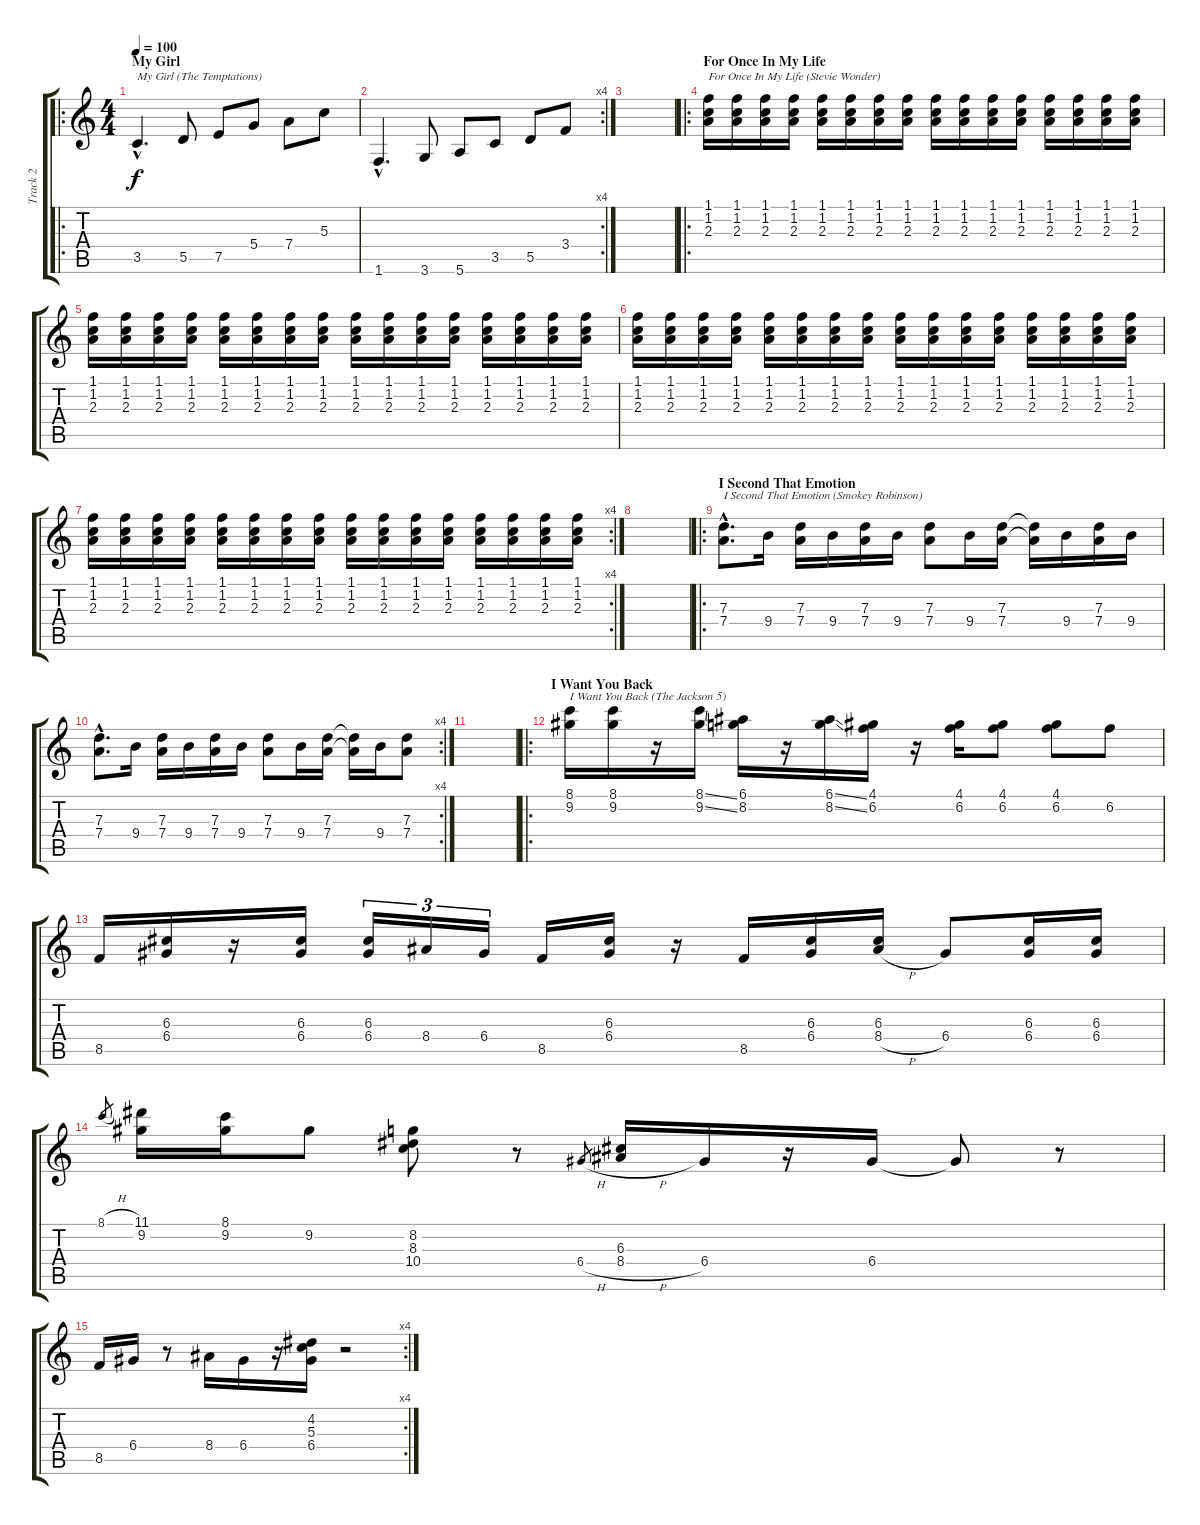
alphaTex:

\track ("Track 2" "Track 2") {instrument electricguitarjazz}
\staff {score tabs}
\tuning (E4 B3 G3 D3 A2 E2) {hide}
\ro
\ts (4 4)
\section ("" "My Girl")
\tempo 100
\clef g2
\ks c
3.5{hac}.4{d txt "My Girl (The Temptations)" dy f instrument electricguitarjazz} 5.5.8 7.5.8 5.4.8 7.4.8 5.3.8 |
\rc 4
1.6{hac}.4{d} 3.6.8 5.6.8 3.5.8 5.5.8 3.4.8 |
|
\ro
\section ("" "For Once In My Life")
(1.1 1.2 2.3).16{txt "For Once In My Life (Stevie Wonder)"} (1.1 1.2 2.3).16 (1.1 1.2 2.3).16 (1.1 1.2 2.3).16 (1.1 1.2 2.3).16 (1.1 1.2 2.3).16 (1.1 1.2 2.3).16 (1.1 1.2 2.3).16 (1.1 1.2 2.3).16 (1.1 1.2 2.3).16 (1.1 1.2 2.3).16 (1.1 1.2 2.3).16 (1.1 1.2 2.3).16 (1.1 1.2 2.3).16 (1.1 1.2 2.3).16 (1.1 1.2 2.3).16 |
(1.1 1.2 2.3).16 (1.1 1.2 2.3).16 (1.1 1.2 2.3).16 (1.1 1.2 2.3).16 (1.1 1.2 2.3).16 (1.1 1.2 2.3).16 (1.1 1.2 2.3).16 (1.1 1.2 2.3).16 (1.1 1.2 2.3).16 (1.1 1.2 2.3).16 (1.1 1.2 2.3).16 (1.1 1.2 2.3).16 (1.1 1.2 2.3).16 (1.1 1.2 2.3).16 (1.1 1.2 2.3).16 (1.1 1.2 2.3).16 |
(1.1 1.2 2.3).16 (1.1 1.2 2.3).16 (1.1 1.2 2.3).16 (1.1 1.2 2.3).16 (1.1 1.2 2.3).16 (1.1 1.2 2.3).16 (1.1 1.2 2.3).16 (1.1 1.2 2.3).16 (1.1 1.2 2.3).16 (1.1 1.2 2.3).16 (1.1 1.2 2.3).16 (1.1 1.2 2.3).16 (1.1 1.2 2.3).16 (1.1 1.2 2.3).16 (1.1 1.2 2.3).16 (1.1 1.2 2.3).16 |
\rc 4
(1.1 1.2 2.3).16 (1.1 1.2 2.3).16 (1.1 1.2 2.3).16 (1.1 1.2 2.3).16 (1.1 1.2 2.3).16 (1.1 1.2 2.3).16 (1.1 1.2 2.3).16 (1.1 1.2 2.3).16 (1.1 1.2 2.3).16 (1.1 1.2 2.3).16 (1.1 1.2 2.3).16 (1.1 1.2 2.3).16 (1.1 1.2 2.3).16 (1.1 1.2 2.3).16 (1.1 1.2 2.3).16 (1.1 1.2 2.3).16 |
|
\ro
\section ("" "I Second That Emotion")
(7.3{hac} 7.4{hac}).8{d txt "I Second That Emotion (Smokey Robinson)"} 9.4.16 (7.3 7.4).16 9.4.16 (7.3 7.4).16 9.4.16 (7.3 7.4).8 9.4.16 (7.3 7.4).16 (7.3{t} 7.4{t}).16 9.4.16 (7.3 7.4).16 9.4.16 |
\rc 4
(7.3{hac} 7.4{hac}).8{d} 9.4.16 (7.3 7.4).16 9.4.16 (7.3 7.4).16 9.4.16 (7.3 7.4).8 9.4.16 (7.3 7.4).16 (7.3{t} 7.4{t}).16 9.4.16 (7.3 7.4).8 |
|
\ro
\section ("" "I Want You Back")
(8.1 9.2).16{txt "I Want You Back (The Jackson 5)"} (8.1 9.2).16 r.16 (8.1{ss} 9.2{ss}).16 (6.1 8.2).16 r.16 (6.1{ss} 8.2{ss}).16 (4.1 6.2).16 r.16 (4.1 6.2).16 (4.1 6.2).8 (4.1 6.2).8 6.2.8 |
8.5.16 (6.3 6.4).16 r.16 (6.3 6.4).16 (6.3 6.4).16{tu (3 2)} 8.4.16{tu (3 2)} 6.4.16{tu (3 2)} 8.5.16 (6.3 6.4).16 r.16 8.5.16 (6.3 6.4).16 (6.3 8.4{h}).16 6.4.8 (6.3 6.4).16 (6.3 6.4).16 |
8.1{h}.8{gr} (11.1 9.2).16 (8.1 9.2).16 9.2.8 (8.2 8.3 10.4).8 r.8 6.4{h}.8{gr} (6.3 8.4{h}).16 6.4.16 r.16 6.4.16 6.4{t}.8 r.8 |
\rc 4
8.5.16 6.4.16 r.8 8.4.16 6.4.16 r.16 (4.2 5.3 6.4).16 r.2
